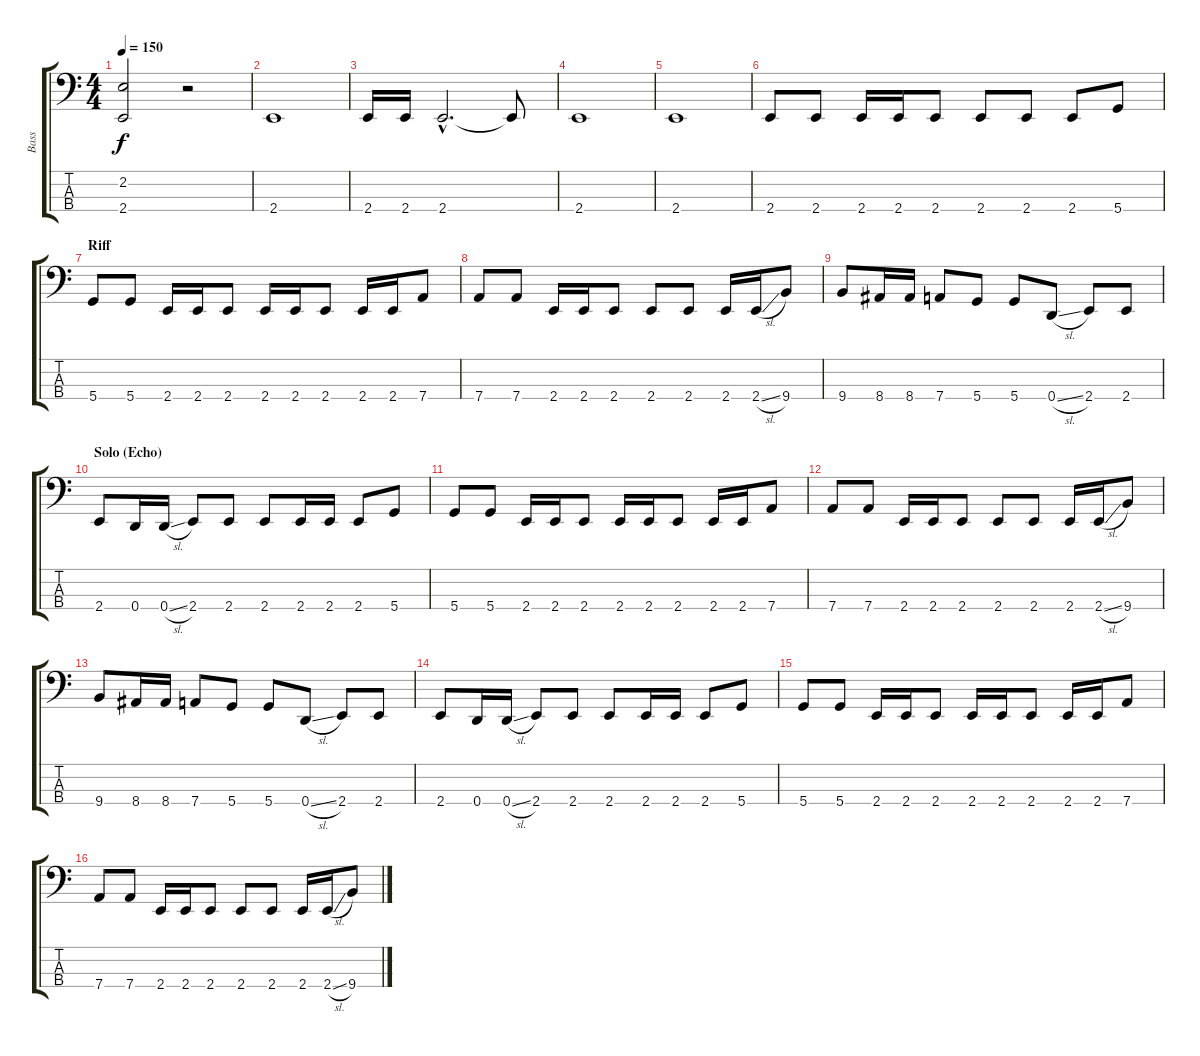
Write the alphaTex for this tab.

\track ("Bass" "Bass") {instrument electricbasspick}
\staff {score tabs}
\tuning (G2 D2 A1 D1) {hide}
\ts (4 4)
\tempo 150
\clef f4
\ks c
(2.2 2.4).2{dy f} r.2 |
2.4.1 |
2.4.16 2.4.16 2.4{hac}.2{d} 2.4{t}.8 |
2.4.1 |
2.4.1 |
2.4.8 2.4.8 2.4.16 2.4.16 2.4.8 2.4.8 2.4.8 2.4.8 5.4.8 |
\section ("" "Riff")
5.4.8 5.4.8 2.4.16 2.4.16 2.4.8 2.4.16 2.4.16 2.4.8 2.4.16 2.4.16 7.4.8 |
7.4.8 7.4.8 2.4.16 2.4.16 2.4.8 2.4.8 2.4.8 2.4.16 2.4{sl}.16 9.4.8 |
9.4.8 8.4.16 8.4.16 7.4.8 5.4.8 5.4.8 0.4{sl}.8 2.4.8 2.4.8 |
\section ("" "Solo (Echo)")
2.4.8 0.4.16 0.4{sl}.16 2.4.8 2.4.8 2.4.8 2.4.16 2.4.16 2.4.8 5.4.8 |
5.4.8 5.4.8 2.4.16 2.4.16 2.4.8 2.4.16 2.4.16 2.4.8 2.4.16 2.4.16 7.4.8 |
7.4.8 7.4.8 2.4.16 2.4.16 2.4.8 2.4.8 2.4.8 2.4.16 2.4{sl}.16 9.4.8 |
9.4.8 8.4.16 8.4.16 7.4.8 5.4.8 5.4.8 0.4{sl}.8 2.4.8 2.4.8 |
2.4.8 0.4.16 0.4{sl}.16 2.4.8 2.4.8 2.4.8 2.4.16 2.4.16 2.4.8 5.4.8 |
5.4.8 5.4.8 2.4.16 2.4.16 2.4.8 2.4.16 2.4.16 2.4.8 2.4.16 2.4.16 7.4.8 |
7.4.8 7.4.8 2.4.16 2.4.16 2.4.8 2.4.8 2.4.8 2.4.16 2.4{sl}.16 9.4.8
